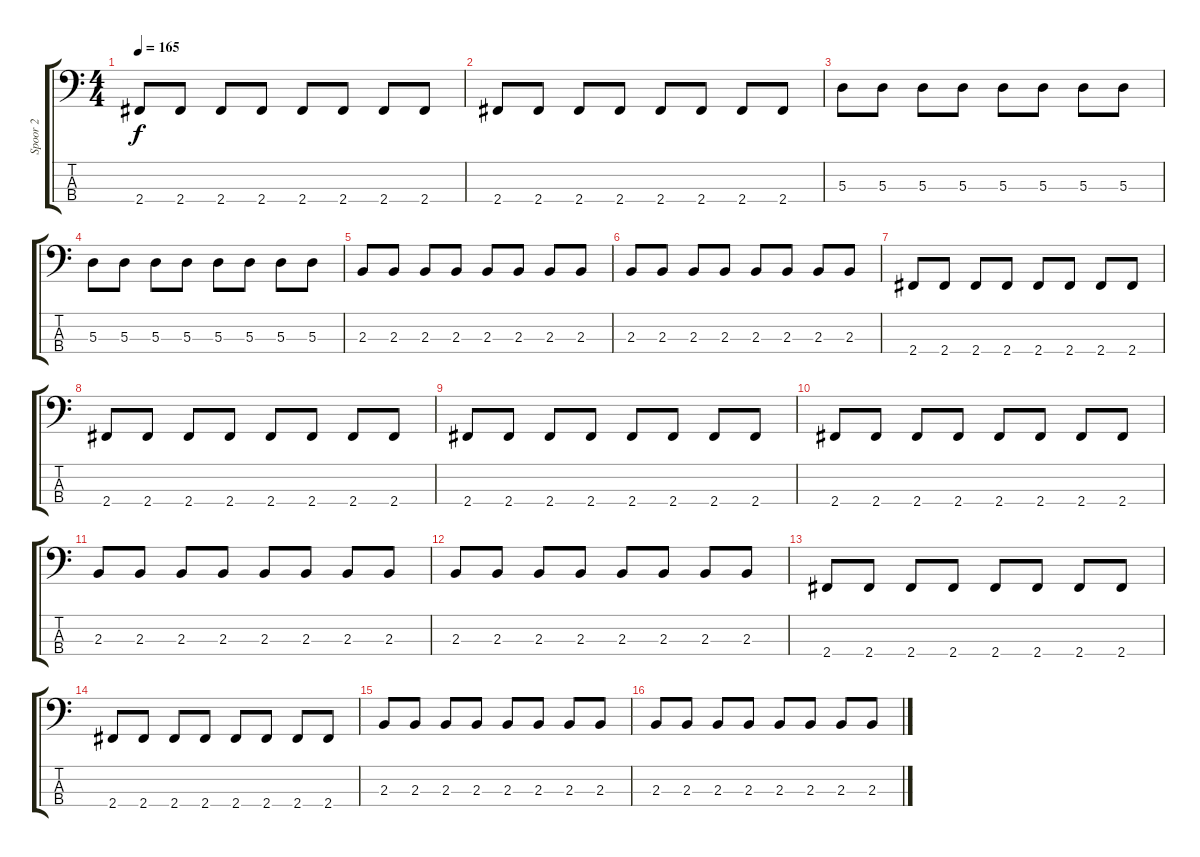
\track ("Spoor 2" "Spoor 2") {instrument electricbassfinger}
\staff {score tabs}
\tuning (G2 D2 A1 E1) {hide}
\ts (4 4)
\tempo 165
\clef f4
\ks c
2.4.8{dy f} 2.4.8 2.4.8 2.4.8 2.4.8 2.4.8 2.4.8 2.4.8 |
2.4.8 2.4.8 2.4.8 2.4.8 2.4.8 2.4.8 2.4.8 2.4.8 |
5.3.8 5.3.8 5.3.8 5.3.8 5.3.8 5.3.8 5.3.8 5.3.8 |
5.3.8 5.3.8 5.3.8 5.3.8 5.3.8 5.3.8 5.3.8 5.3.8 |
2.3.8 2.3.8 2.3.8 2.3.8 2.3.8 2.3.8 2.3.8 2.3.8 |
2.3.8 2.3.8 2.3.8 2.3.8 2.3.8 2.3.8 2.3.8 2.3.8 |
2.4.8 2.4.8 2.4.8 2.4.8 2.4.8 2.4.8 2.4.8 2.4.8 |
2.4.8 2.4.8 2.4.8 2.4.8 2.4.8 2.4.8 2.4.8 2.4.8 |
2.4.8 2.4.8 2.4.8 2.4.8 2.4.8 2.4.8 2.4.8 2.4.8 |
2.4.8 2.4.8 2.4.8 2.4.8 2.4.8 2.4.8 2.4.8 2.4.8 |
2.3.8 2.3.8 2.3.8 2.3.8 2.3.8 2.3.8 2.3.8 2.3.8 |
2.3.8 2.3.8 2.3.8 2.3.8 2.3.8 2.3.8 2.3.8 2.3.8 |
2.4.8 2.4.8 2.4.8 2.4.8 2.4.8 2.4.8 2.4.8 2.4.8 |
2.4.8 2.4.8 2.4.8 2.4.8 2.4.8 2.4.8 2.4.8 2.4.8 |
2.3.8 2.3.8 2.3.8 2.3.8 2.3.8 2.3.8 2.3.8 2.3.8 |
2.3.8 2.3.8 2.3.8 2.3.8 2.3.8 2.3.8 2.3.8 2.3.8
